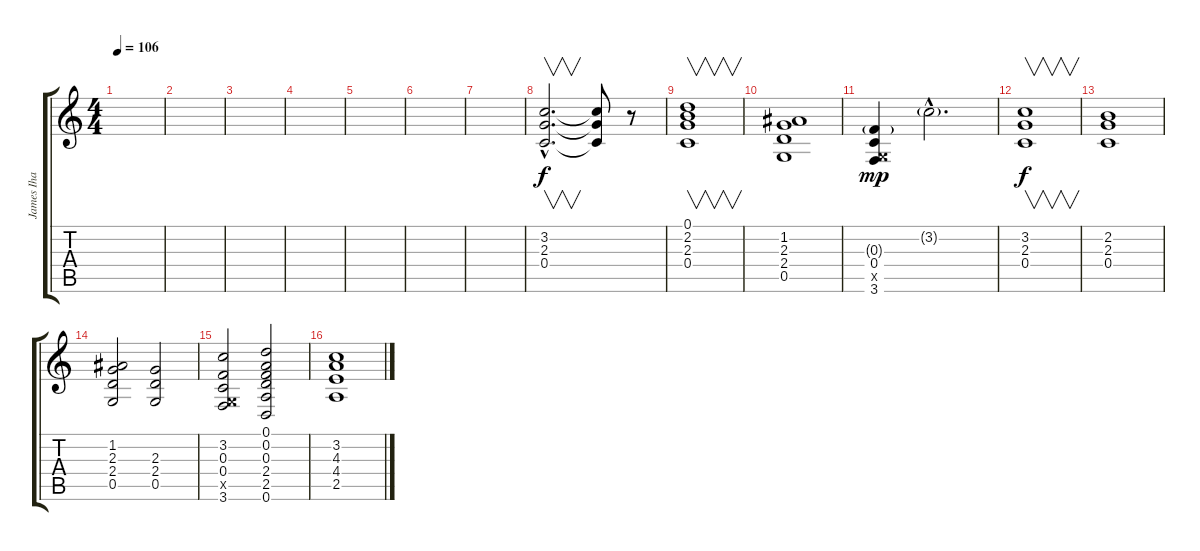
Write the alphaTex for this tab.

\track ("James Iha" "James Iha") {instrument electricguitarclean}
\staff {score tabs}
\tuning (D4 A3 F3 C3 G2 D2) {hide}
\ts (4 4)
\tempo 106
\clef g2
\ks c
|
|
|
|
|
|
|
(3.2{hac} 2.3{hac} 0.4{hac}).2{v d} (3.2{t} 2.3{t} 0.4{t}).8 r.8 |
(0.1 2.2 2.3 0.4).1{v} |
(1.2 2.3 2.4 0.5).1 |
(0.3{g} 0.4 0.5{x} 3.6).4{dy mp} 3.2{g hac}.2{d} |
(3.2 2.3 0.4).1{v dy f} |
(2.2 2.3 0.4).1 |
(1.2 2.3 2.4 0.5).2 (2.3 2.4 0.5).2 |
(3.2 0.3 0.4 0.5{x} 3.6).2 (0.1 0.2 0.3 2.4 2.5 0.6).2 |
(3.2 4.3 4.4 2.5).1
